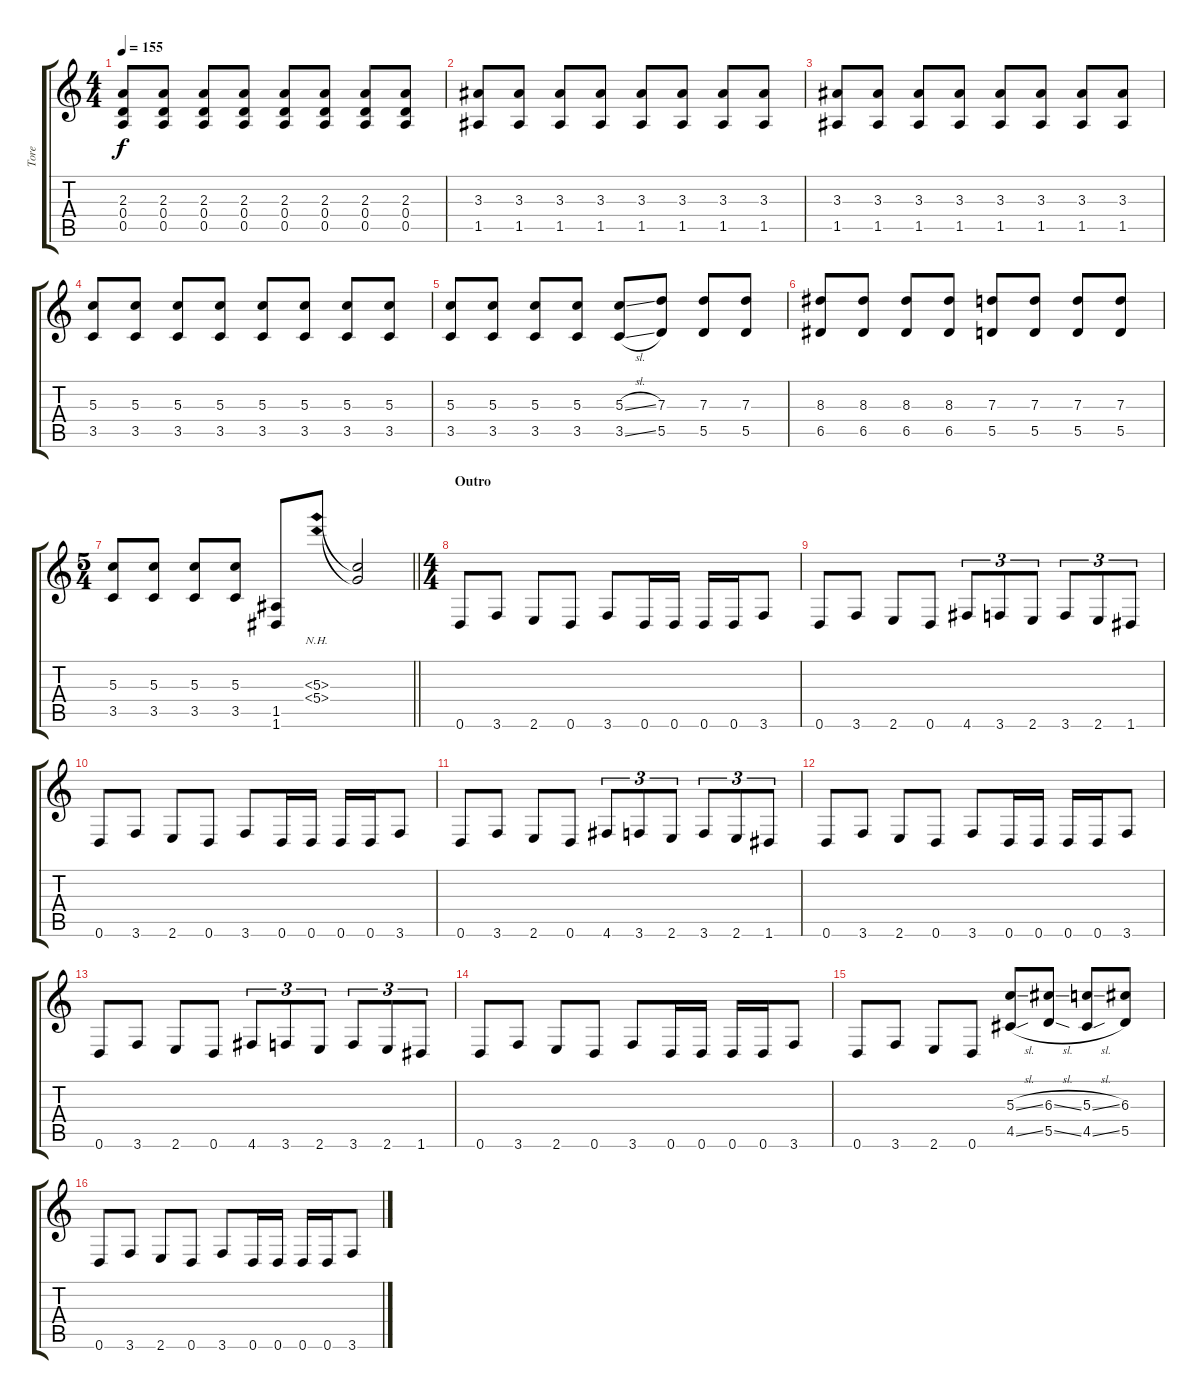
\track ("Tore" "Tore") {instrument overdrivenguitar}
\staff {score tabs}
\tuning (E4 B3 G3 D3 A2 D2) {hide}
\ts (4 4)
\tempo 155
\clef g2
\ks c
(2.3 0.4 0.5).8{dy f} (2.3 0.4 0.5).8 (2.3 0.4 0.5).8 (2.3 0.4 0.5).8 (2.3 0.4 0.5).8 (2.3 0.4 0.5).8 (2.3 0.4 0.5).8 (2.3 0.4 0.5).8 |
(3.3 1.5).8 (3.3 1.5).8 (3.3 1.5).8 (3.3 1.5).8 (3.3 1.5).8 (3.3 1.5).8 (3.3 1.5).8 (3.3 1.5).8 |
(3.3 1.5).8 (3.3 1.5).8 (3.3 1.5).8 (3.3 1.5).8 (3.3 1.5).8 (3.3 1.5).8 (3.3 1.5).8 (3.3 1.5).8 |
(5.3 3.5).8 (5.3 3.5).8 (5.3 3.5).8 (5.3 3.5).8 (5.3 3.5).8 (5.3 3.5).8 (5.3 3.5).8 (5.3 3.5).8 |
(5.3 3.5).8 (5.3 3.5).8 (5.3 3.5).8 (5.3 3.5).8 (5.3{sl} 3.5{sl}).8 (7.3 5.5).8 (7.3 5.5).8 (7.3 5.5).8 |
(8.3 6.5).8 (8.3 6.5).8 (8.3 6.5).8 (8.3 6.5).8 (7.3 5.5).8 (7.3 5.5).8 (7.3 5.5).8 (7.3 5.5).8 |
\ts (5 4)
\barLineRight lightlight
(5.3 3.5).8 (5.3 3.5).8 (5.3 3.5).8 (5.3 3.5).8 (1.5 1.6).8 (5.3{nh} 5.4{nh}).8 (5.3{t} 5.4{t}).2 |
\ts (4 4)
\section ("" "Outro")
0.6.8 3.6.8 2.6.8 0.6.8 3.6.8 0.6.16 0.6.16 0.6.16 0.6.16 3.6.8 |
0.6.8 3.6.8 2.6.8 0.6.8 4.6.8{tu (3 2)} 3.6.8{tu (3 2)} 2.6.8{tu (3 2)} 3.6.8{tu (3 2)} 2.6.8{tu (3 2)} 1.6.8{tu (3 2)} |
0.6.8 3.6.8 2.6.8 0.6.8 3.6.8 0.6.16 0.6.16 0.6.16 0.6.16 3.6.8 |
0.6.8 3.6.8 2.6.8 0.6.8 4.6.8{tu (3 2)} 3.6.8{tu (3 2)} 2.6.8{tu (3 2)} 3.6.8{tu (3 2)} 2.6.8{tu (3 2)} 1.6.8{tu (3 2)} |
0.6.8 3.6.8 2.6.8 0.6.8 3.6.8 0.6.16 0.6.16 0.6.16 0.6.16 3.6.8 |
0.6.8 3.6.8 2.6.8 0.6.8 4.6.8{tu (3 2)} 3.6.8{tu (3 2)} 2.6.8{tu (3 2)} 3.6.8{tu (3 2)} 2.6.8{tu (3 2)} 1.6.8{tu (3 2)} |
0.6.8 3.6.8 2.6.8 0.6.8 3.6.8 0.6.16 0.6.16 0.6.16 0.6.16 3.6.8 |
0.6.8 3.6.8 2.6.8 0.6.8 (5.3{sl} 4.5{sl}).8 (6.3{sl} 5.5{sl}).8 (5.3{sl} 4.5{sl}).8 (6.3 5.5).8 |
0.6.8 3.6.8 2.6.8 0.6.8 3.6.8 0.6.16 0.6.16 0.6.16 0.6.16 3.6.8
